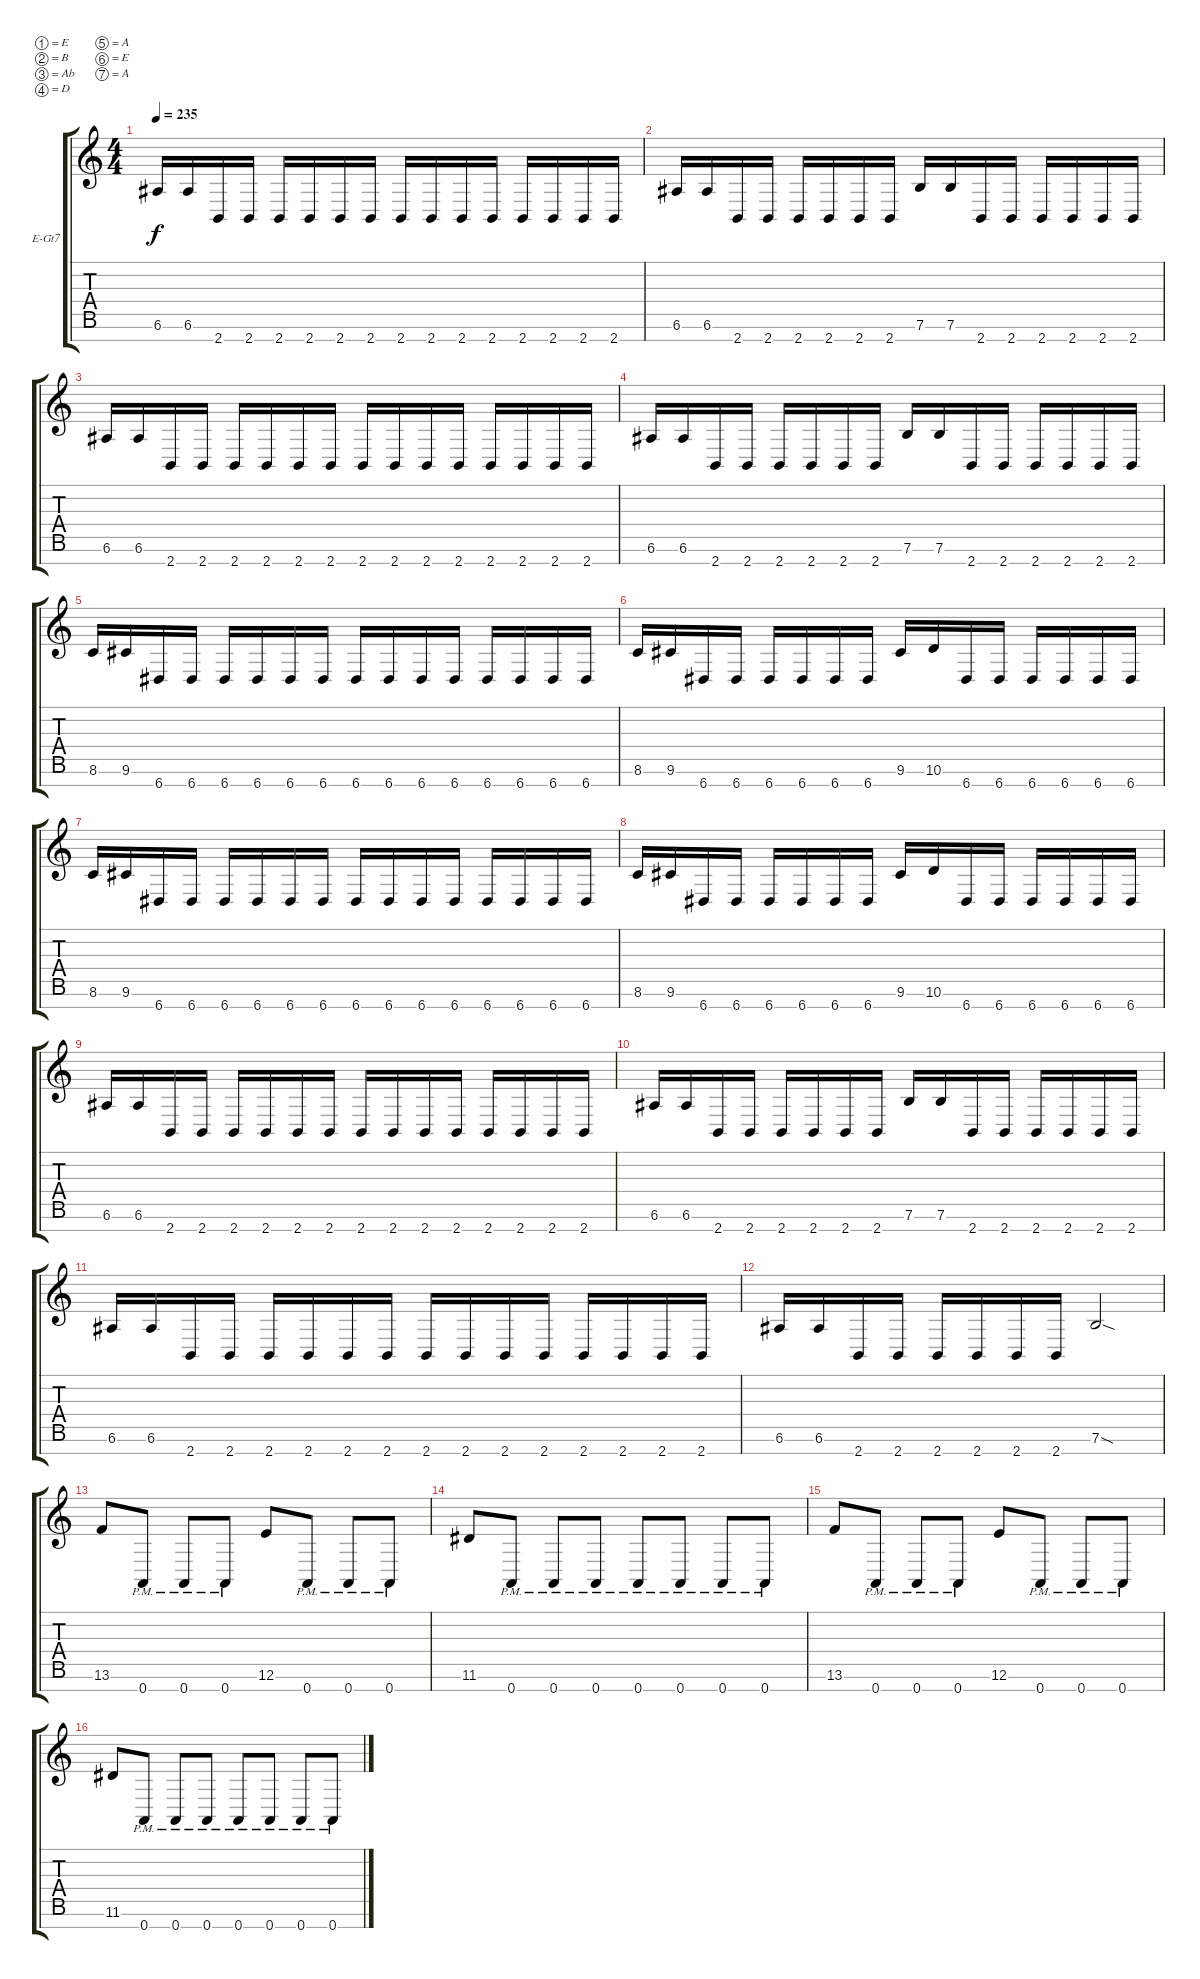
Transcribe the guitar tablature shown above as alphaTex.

\bracketExtendMode groupsimilarinstruments
\firstSystemTrackNameOrientation horizontal
\otherSystemsTrackNameOrientation horizontal
\track ("Lead" "E-Gt7") {instrument distortionguitar}
\staff {score tabs}
\tuning (E4 B3 Ab3 D3 A2 E2 A1)
\ts (4 4)
\tempo 235
\clef g2
\ks c
6.6.16{dy f} 6.6.16 2.7.16 2.7.16 2.7.16 2.7.16 2.7.16 2.7.16 2.7.16 2.7.16 2.7.16 2.7.16 2.7.16 2.7.16 2.7.16 2.7.16 |
6.6.16 6.6.16 2.7.16 2.7.16 2.7.16 2.7.16 2.7.16 2.7.16 7.6.16 7.6.16 2.7.16 2.7.16 2.7.16 2.7.16 2.7.16 2.7.16 |
6.6.16 6.6.16 2.7.16 2.7.16 2.7.16 2.7.16 2.7.16 2.7.16 2.7.16 2.7.16 2.7.16 2.7.16 2.7.16 2.7.16 2.7.16 2.7.16 |
6.6.16 6.6.16 2.7.16 2.7.16 2.7.16 2.7.16 2.7.16 2.7.16 7.6.16 7.6.16 2.7.16 2.7.16 2.7.16 2.7.16 2.7.16 2.7.16 |
8.6.16 9.6.16 6.7.16 6.7.16 6.7.16 6.7.16 6.7.16 6.7.16 6.7.16 6.7.16 6.7.16 6.7.16 6.7.16 6.7.16 6.7.16 6.7.16 |
8.6.16 9.6.16 6.7.16 6.7.16 6.7.16 6.7.16 6.7.16 6.7.16 9.6.16 10.6.16 6.7.16 6.7.16 6.7.16 6.7.16 6.7.16 6.7.16 |
8.6.16 9.6.16 6.7.16 6.7.16 6.7.16 6.7.16 6.7.16 6.7.16 6.7.16 6.7.16 6.7.16 6.7.16 6.7.16 6.7.16 6.7.16 6.7.16 |
8.6.16 9.6.16 6.7.16 6.7.16 6.7.16 6.7.16 6.7.16 6.7.16 9.6.16 10.6.16 6.7.16 6.7.16 6.7.16 6.7.16 6.7.16 6.7.16 |
6.6.16 6.6.16 2.7.16 2.7.16 2.7.16 2.7.16 2.7.16 2.7.16 2.7.16 2.7.16 2.7.16 2.7.16 2.7.16 2.7.16 2.7.16 2.7.16 |
6.6.16 6.6.16 2.7.16 2.7.16 2.7.16 2.7.16 2.7.16 2.7.16 7.6.16 7.6.16 2.7.16 2.7.16 2.7.16 2.7.16 2.7.16 2.7.16 |
6.6.16 6.6.16 2.7.16 2.7.16 2.7.16 2.7.16 2.7.16 2.7.16 2.7.16 2.7.16 2.7.16 2.7.16 2.7.16 2.7.16 2.7.16 2.7.16 |
6.6.16 6.6.16 2.7.16 2.7.16 2.7.16 2.7.16 2.7.16 2.7.16 7.6{sod}.2 |
13.6.8 0.7{pm}.8 0.7{pm}.8 0.7{pm}.8 12.6.8 0.7{pm}.8 0.7{pm}.8 0.7{pm}.8 |
11.6.8 0.7{pm}.8 0.7{pm}.8 0.7{pm}.8 0.7{pm}.8 0.7{pm}.8 0.7{pm}.8 0.7{pm}.8 |
13.6.8 0.7{pm}.8 0.7{pm}.8 0.7{pm}.8 12.6.8 0.7{pm}.8 0.7{pm}.8 0.7{pm}.8 |
11.6.8 0.7{pm}.8 0.7{pm}.8 0.7{pm}.8 0.7{pm}.8 0.7{pm}.8 0.7{pm}.8 0.7{pm}.8
